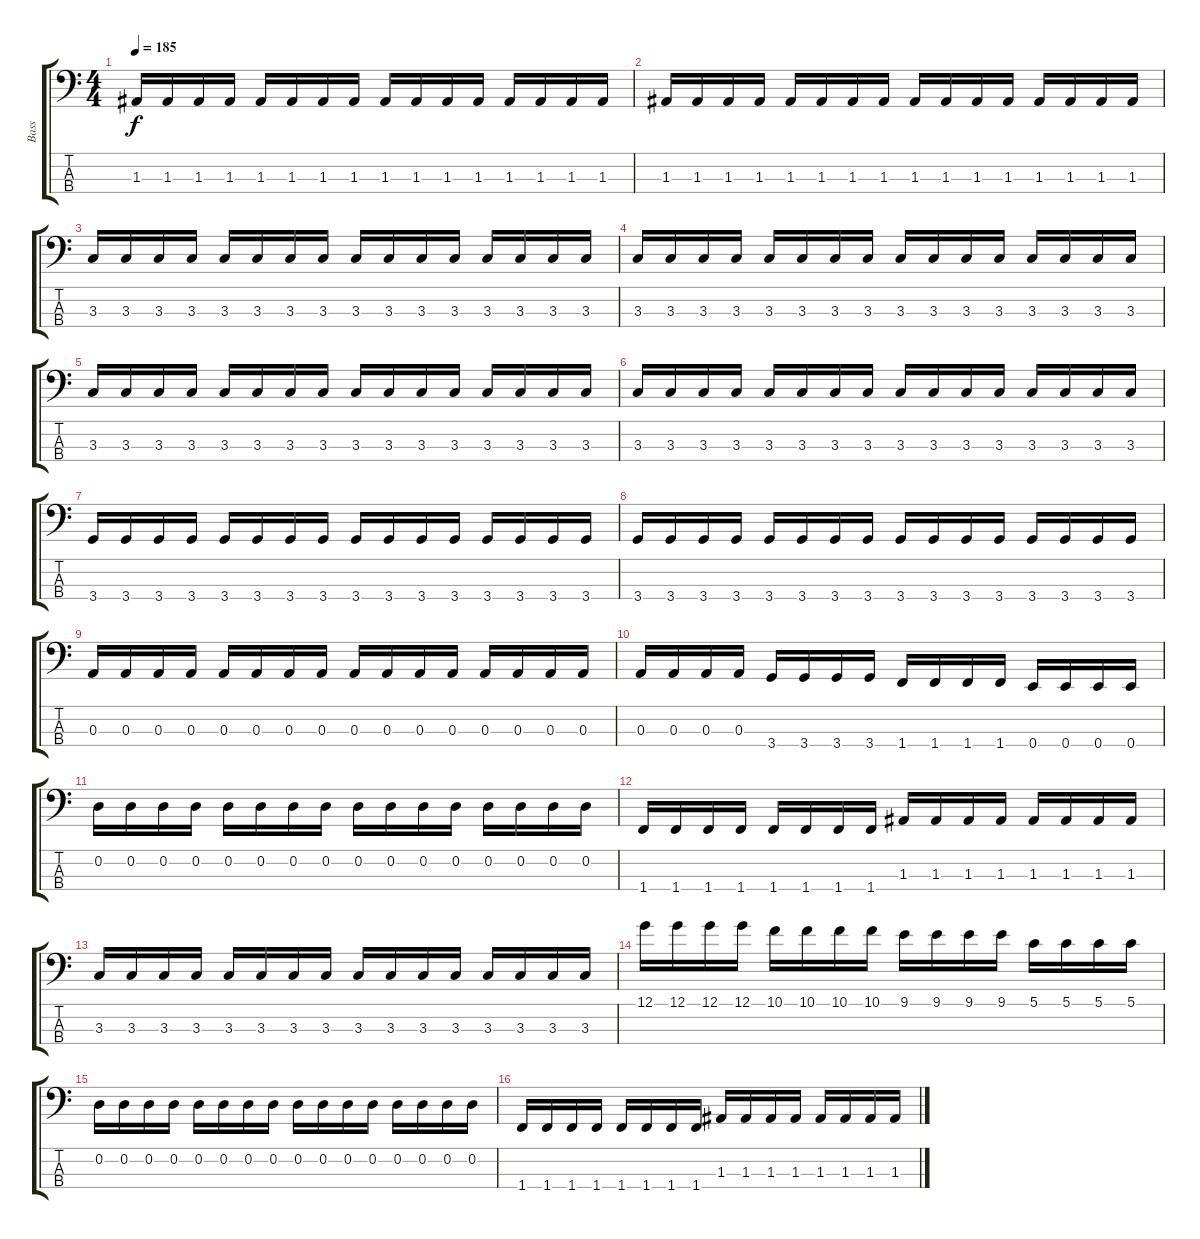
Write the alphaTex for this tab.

\track ("Bass" "Bass") {instrument electricbasspick}
\staff {score tabs}
\tuning (G2 D2 A1 E1) {hide}
\ts (4 4)
\tempo 185
\clef f4
\ks c
1.3.16{dy f} 1.3.16 1.3.16 1.3.16 1.3.16 1.3.16 1.3.16 1.3.16 1.3.16 1.3.16 1.3.16 1.3.16 1.3.16 1.3.16 1.3.16 1.3.16 |
1.3.16 1.3.16 1.3.16 1.3.16 1.3.16 1.3.16 1.3.16 1.3.16 1.3.16 1.3.16 1.3.16 1.3.16 1.3.16 1.3.16 1.3.16 1.3.16 |
3.3.16 3.3.16 3.3.16 3.3.16 3.3.16 3.3.16 3.3.16 3.3.16 3.3.16 3.3.16 3.3.16 3.3.16 3.3.16 3.3.16 3.3.16 3.3.16 |
3.3.16 3.3.16 3.3.16 3.3.16 3.3.16 3.3.16 3.3.16 3.3.16 3.3.16 3.3.16 3.3.16 3.3.16 3.3.16 3.3.16 3.3.16 3.3.16 |
3.3.16 3.3.16 3.3.16 3.3.16 3.3.16 3.3.16 3.3.16 3.3.16 3.3.16 3.3.16 3.3.16 3.3.16 3.3.16 3.3.16 3.3.16 3.3.16 |
3.3.16 3.3.16 3.3.16 3.3.16 3.3.16 3.3.16 3.3.16 3.3.16 3.3.16 3.3.16 3.3.16 3.3.16 3.3.16 3.3.16 3.3.16 3.3.16 |
3.4.16 3.4.16 3.4.16 3.4.16 3.4.16 3.4.16 3.4.16 3.4.16 3.4.16 3.4.16 3.4.16 3.4.16 3.4.16 3.4.16 3.4.16 3.4.16 |
3.4.16 3.4.16 3.4.16 3.4.16 3.4.16 3.4.16 3.4.16 3.4.16 3.4.16 3.4.16 3.4.16 3.4.16 3.4.16 3.4.16 3.4.16 3.4.16 |
0.3.16 0.3.16 0.3.16 0.3.16 0.3.16 0.3.16 0.3.16 0.3.16 0.3.16 0.3.16 0.3.16 0.3.16 0.3.16 0.3.16 0.3.16 0.3.16 |
0.3.16 0.3.16 0.3.16 0.3.16 3.4.16 3.4.16 3.4.16 3.4.16 1.4.16 1.4.16 1.4.16 1.4.16 0.4.16 0.4.16 0.4.16 0.4.16 |
0.2.16 0.2.16 0.2.16 0.2.16 0.2.16 0.2.16 0.2.16 0.2.16 0.2.16 0.2.16 0.2.16 0.2.16 0.2.16 0.2.16 0.2.16 0.2.16 |
1.4.16 1.4.16 1.4.16 1.4.16 1.4.16 1.4.16 1.4.16 1.4.16 1.3.16 1.3.16 1.3.16 1.3.16 1.3.16 1.3.16 1.3.16 1.3.16 |
3.3.16 3.3.16 3.3.16 3.3.16 3.3.16 3.3.16 3.3.16 3.3.16 3.3.16 3.3.16 3.3.16 3.3.16 3.3.16 3.3.16 3.3.16 3.3.16 |
12.1.16 12.1.16 12.1.16 12.1.16 10.1.16 10.1.16 10.1.16 10.1.16 9.1.16 9.1.16 9.1.16 9.1.16 5.1.16 5.1.16 5.1.16 5.1.16 |
0.2.16 0.2.16 0.2.16 0.2.16 0.2.16 0.2.16 0.2.16 0.2.16 0.2.16 0.2.16 0.2.16 0.2.16 0.2.16 0.2.16 0.2.16 0.2.16 |
1.4.16 1.4.16 1.4.16 1.4.16 1.4.16 1.4.16 1.4.16 1.4.16 1.3.16 1.3.16 1.3.16 1.3.16 1.3.16 1.3.16 1.3.16 1.3.16
